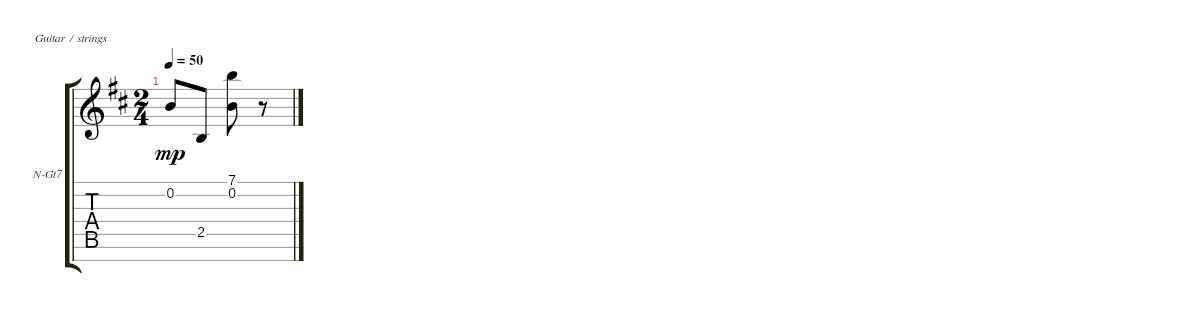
\defaultSystemsLayout 4
\bracketExtendMode groupsimilarinstruments
\firstSystemTrackNameOrientation horizontal
\otherSystemsTrackNameOrientation horizontal
\track ("Nylon Guitar" "N-Gt7") {instrument acousticguitarnylon}
\staff {score tabs}
\tuning (E4 B3 G3 D3 A2 E2 B1)
\ts (2 4)
\tempo 50
\clef g2
\ks d
0.2.8{dy mp} 2.5.8 (0.2 7.1).8 r.8
